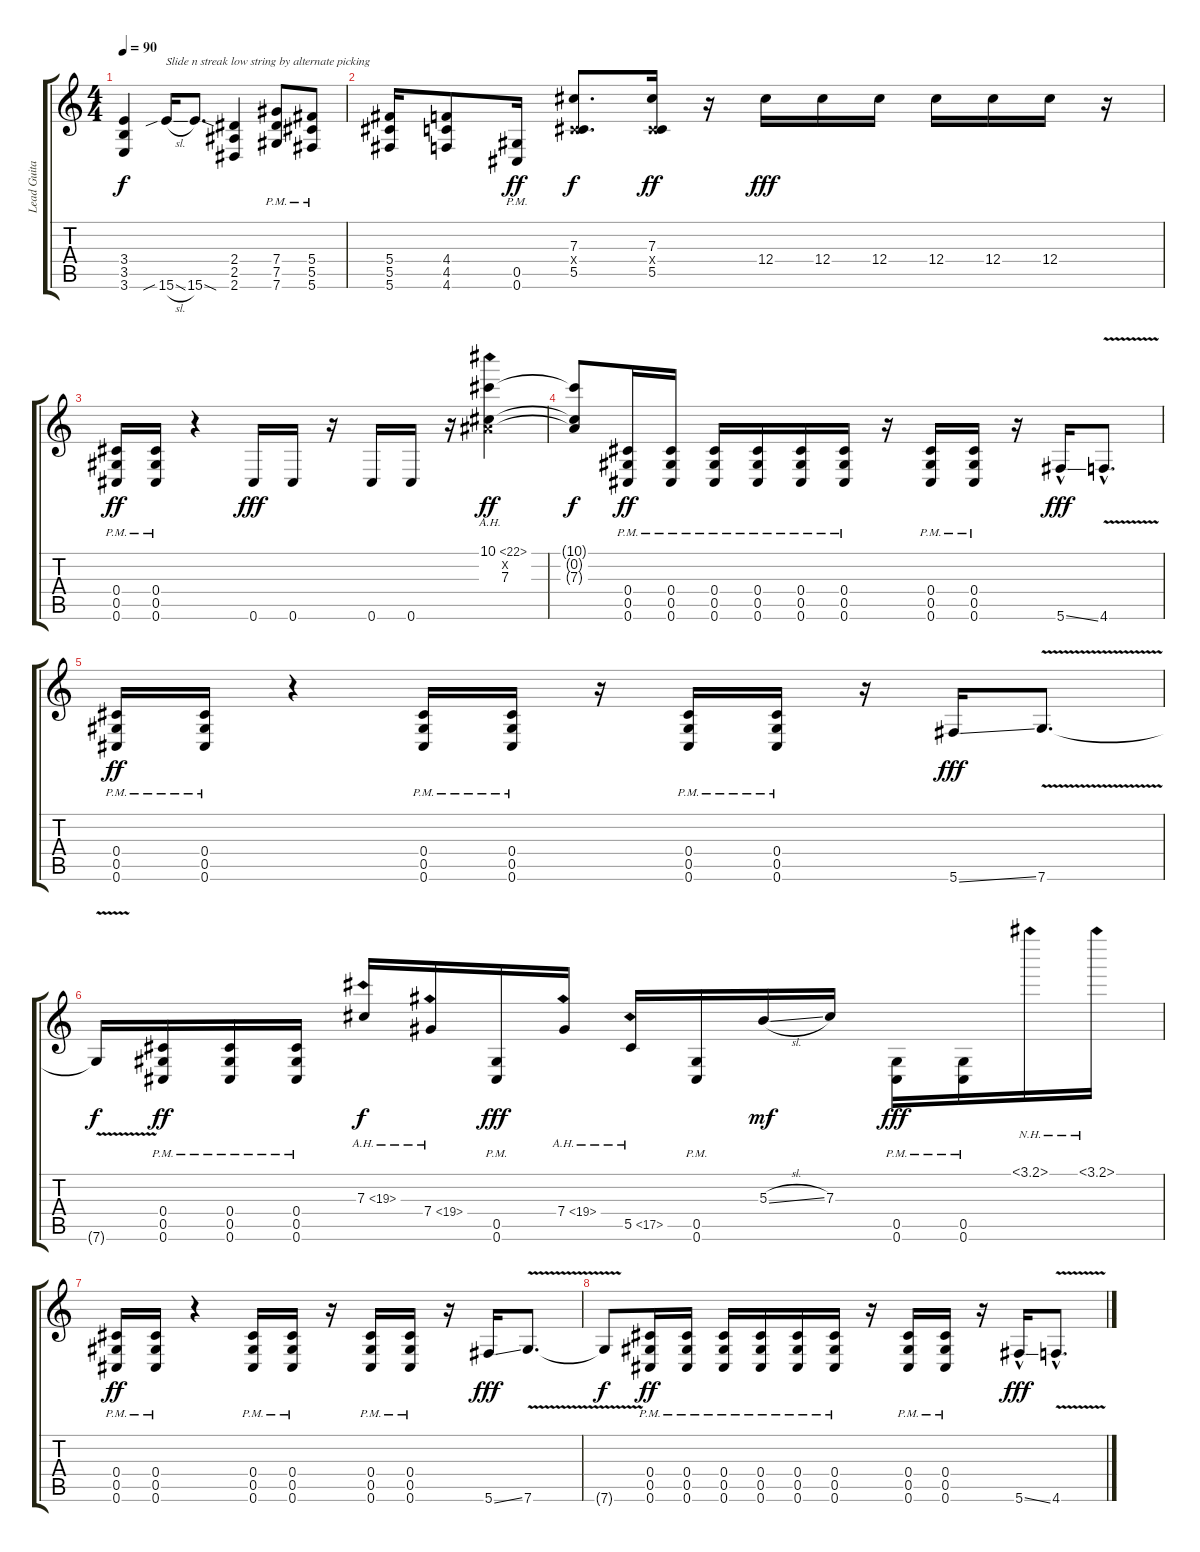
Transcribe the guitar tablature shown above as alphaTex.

\track ("Lead Guitar" "Lead Guita") {instrument distortionguitar}
\staff {score tabs}
\tuning (Eb4 Bb3 Gb3 Db3 Ab2 Db2) {hide}
\ts (4 4)
\tempo 90
\clef g2
\ks c
(3.4 3.5 3.6).4{dy f instrument distortionguitar} 15.6{sib sl}.16{txt "Slide n streak low string by alternate picking "} 15.6{sod}.8{d} (2.4 2.5 2.6).4 (7.4{pm} 7.5{pm} 7.6{pm}).8 (5.4{pm} 5.5{pm} 5.6{pm}).8 |
(5.4 5.5 5.6).16 (4.4 4.5 4.6).8 (0.5{pm} 0.6{pm}).16{dy ff} (7.3 0.4{x} 5.5).8{d dy f} (7.3 0.4{x} 5.5).16{dy ff} r.16 12.4.16{dy fff} 12.4.16 12.4.16 12.4.16 12.4.16 12.4.16 r.16 |
(0.4{pm} 0.5{pm} 0.6{pm}).16{dy ff} (0.4{pm} 0.5{pm} 0.6{pm}).16 r.4 0.6.16{dy fff} 0.6.16 r.16 0.6.16 0.6.16 r.16 (10.1{ah 12} 0.2{x} 7.3).4{dy ff instrument guitarharmonics} |
(10.1{t} 0.2{t} 7.3{t}).8{dy f} (0.4{pm} 0.5{pm} 0.6{pm}).16{dy ff instrument distortionguitar} (0.4{pm} 0.5{pm} 0.6{pm}).16 (0.4{pm} 0.5{pm} 0.6{pm}).16 (0.4{pm} 0.5{pm} 0.6{pm}).16 (0.4{pm} 0.5{pm} 0.6{pm}).16 (0.4{pm} 0.5{pm} 0.6{pm}).16 r.16 (0.4{pm} 0.5{pm} 0.6{pm}).16 (0.4{pm} 0.5{pm} 0.6{pm}).16 r.16 5.6{ss hac}.16{dy fff} 4.6{v hac}.8{d} |
(0.4{pm} 0.5{pm} 0.6{pm}).16{dy ff} (0.4{pm} 0.5{pm} 0.6{pm}).16 r.4 (0.4{pm} 0.5{pm} 0.6{pm}).16 (0.4{pm} 0.5{pm} 0.6{pm}).16 r.16 (0.4{pm} 0.5{pm} 0.6{pm}).16 (0.4{pm} 0.5{pm} 0.6{pm}).16 r.16 5.6{ss}.16{dy fff} 7.6{v}.8{d} |
7.6{t}.16{dy f} (0.4{pm} 0.5{pm} 0.6{pm}).16{dy ff} (0.4{pm} 0.5{pm} 0.6{pm}).16 (0.4{pm} 0.5{pm} 0.6{pm}).16 7.3{ah 12}.16{dy f instrument guitarharmonics} 7.4{ah 12}.16 (0.5{pm} 0.6{pm}).16{dy fff instrument distortionguitar} 7.4{ah 12}.16{instrument guitarharmonics} 5.5{ah 12}.16 (0.5{pm} 0.6{pm}).16 5.3{sl}.16{dy mf instrument guitarharmonics} 7.3.16 (0.5{pm} 0.6{pm}).16{dy fff instrument distortionguitar} (0.5{pm} 0.6{pm}).16 3.1{nh}.16{instrument guitarharmonics} 3.1{nh}.16 |
(0.4{pm} 0.5{pm} 0.6{pm}).16{dy ff instrument distortionguitar} (0.4{pm} 0.5{pm} 0.6{pm}).16 r.4 (0.4{pm} 0.5{pm} 0.6{pm}).16 (0.4{pm} 0.5{pm} 0.6{pm}).16 r.16 (0.4{pm} 0.5{pm} 0.6{pm}).16 (0.4{pm} 0.5{pm} 0.6{pm}).16 r.16 5.6{ss}.16{dy fff} 7.6{v}.8{d} |
7.6{t}.8{dy f} (0.4{pm} 0.5{pm} 0.6{pm}).16{dy ff instrument distortionguitar} (0.4{pm} 0.5{pm} 0.6{pm}).16 (0.4{pm} 0.5{pm} 0.6{pm}).16 (0.4{pm} 0.5{pm} 0.6{pm}).16 (0.4{pm} 0.5{pm} 0.6{pm}).16 (0.4{pm} 0.5{pm} 0.6{pm}).16 r.16 (0.4{pm} 0.5{pm} 0.6{pm}).16 (0.4{pm} 0.5{pm} 0.6{pm}).16 r.16 5.6{ss hac}.16{dy fff} 4.6{v hac}.8{d}
